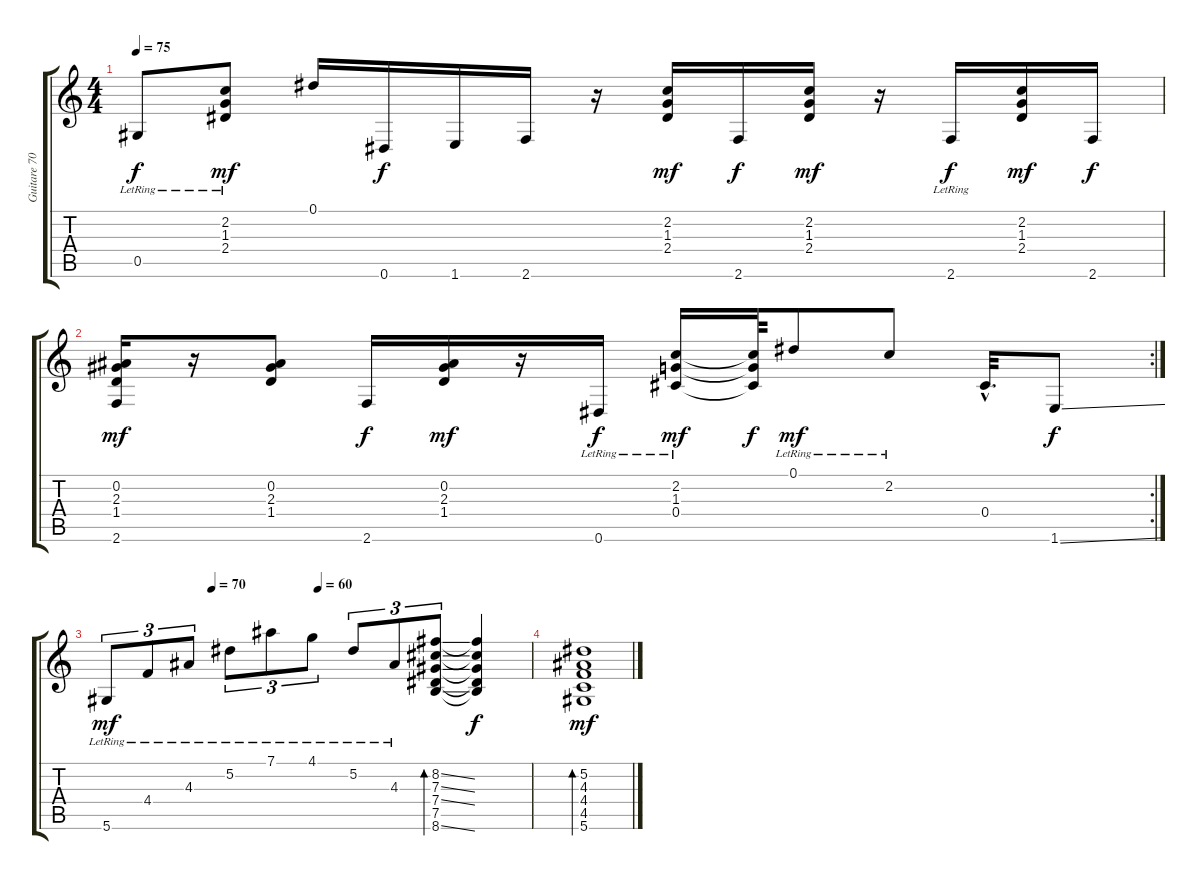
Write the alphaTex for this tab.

\track ("Guitare 70's & Jan 2000" "Guitare 70") {instrument acousticguitarnylon}
\staff {score tabs}
\tuning (Eb4 Bb3 Gb3 Db3 Ab2 Eb2) {hide}
\ts (4 4)
\tempo 75
\clef g2
\ks c
0.5{lr}.8{dy f} (2.2{lr} 1.3{lr} 2.4{lr}).8{dy mf} 0.1.16 0.6.16{dy f} 1.6.16 2.6.16 r.16 (2.2 1.3 2.4).16{dy mf} 2.6.16{dy f} (2.2 1.3 2.4).16{dy mf} r.16 2.6{lr}.16{dy f} (2.2 1.3 2.4).16{dy mf} 2.6.16{dy f} |
\rc 2
(0.2 2.3 1.4 2.6).16{dy mf} r.16 (0.2 2.3 1.4).8 2.6.16{dy f} (0.2 2.3 1.4).16{dy mf} r.16 0.6{lr}.16{dy f} (2.2{lr} 1.3{lr} 0.4{lr}).16{dy mf} (2.2{t} 1.3{t} 0.4{t}).64{dy f} 0.1{lr}.8{dy mf} 2.2{lr}.8 0.4{hac}.32{d} 1.6{ss}.8{dy f} |
\tempo (70 0.25)
\tempo (60 0.5)
5.6{lr}.8{tu (3 2) dy mf} 4.4{lr}.8{tu (3 2)} 4.3{lr}.8{tu (3 2)} 5.2{lr}.8{tu (3 2)} 7.1{lr}.8{tu (3 2)} 4.1{lr}.8{tu (3 2)} 5.2{lr}.8{tu (3 2)} 4.3{lr}.8{tu (3 2)} (8.2{ss} 7.3{ss} 7.4{ss} 7.5 8.6{ss}).8{tu (3 2) bd 240} (8.2{t} 7.3{t} 7.4{t} 7.5{t} 8.6{t}).4{dy f} |
(5.2 4.3 4.4 4.5 5.6).1{bd 480 dy mf}
